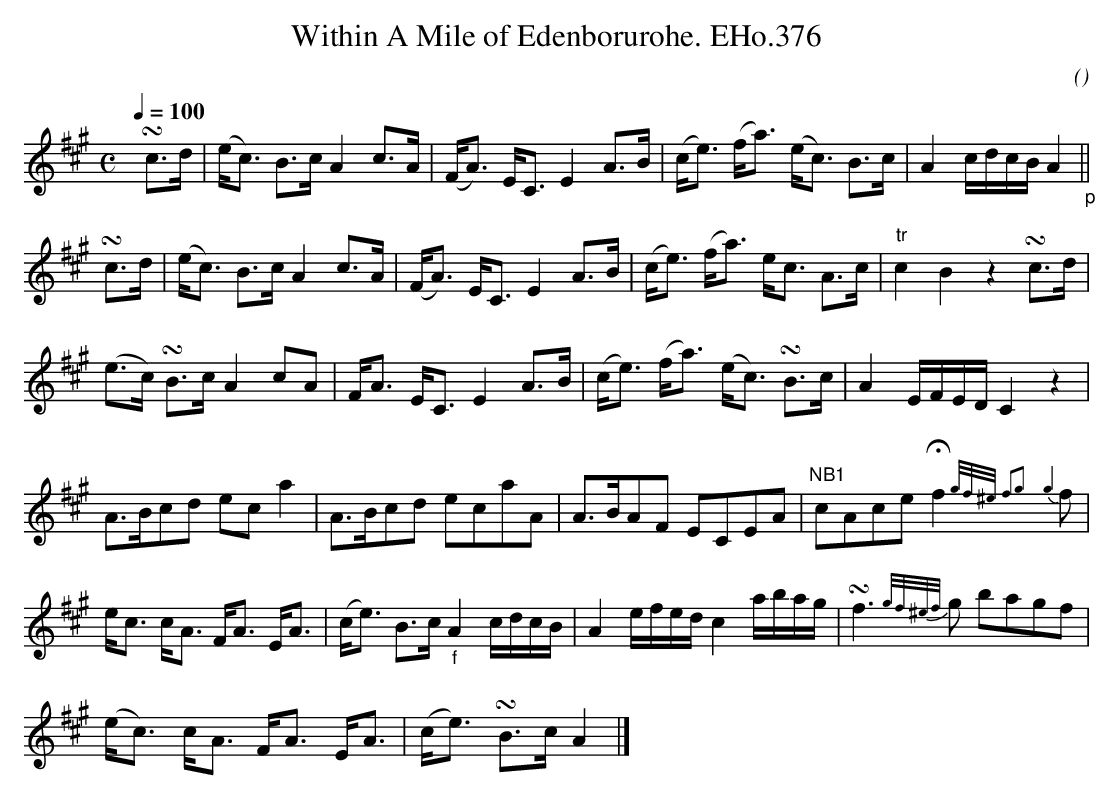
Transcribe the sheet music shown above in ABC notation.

X:1
T:Within A Mile of Edenborurohe. EHo.376
M:C
L:1/8
Q:1/4=100
C:
O:
K:A
y!turn!c>d | (e<c) B>c A2c>A | (F<A) E<C E2A>B | (c<e) (f<a) (e<c) B>c | A2c/d/c/B/ A2"_p" ||
!turn!c>d | (e<c) B>c A2c>A | (F<A) E<C E2A>B | (c<e) (f<a) e<c A>c | "tr"c2B2z2!turn!c>d |
(e>c) !turn!B>c A2cA | F<A E<C E2A>B | (c<e) (f<a) (e<c) !turn!B>c | A2E/F/E/D/ C2z2 |
A>Bcd eca2 | A>Bcd ecaA | A>BAF ECEA | "NB1"cAce!fermata!f2 {g/f/^e/ f2g2}{g4}f |
e<c c<A F<A E<A | (c<e) B>c "_f"A2c/d/c/B/ | A2e/f/e/d/ c2a/b/a/g/ | !turn!f3{g/f/^e/f/}g bagf |
(e<c) c<A F<A E<A | (c<e) !turn!B>c A2 |]
